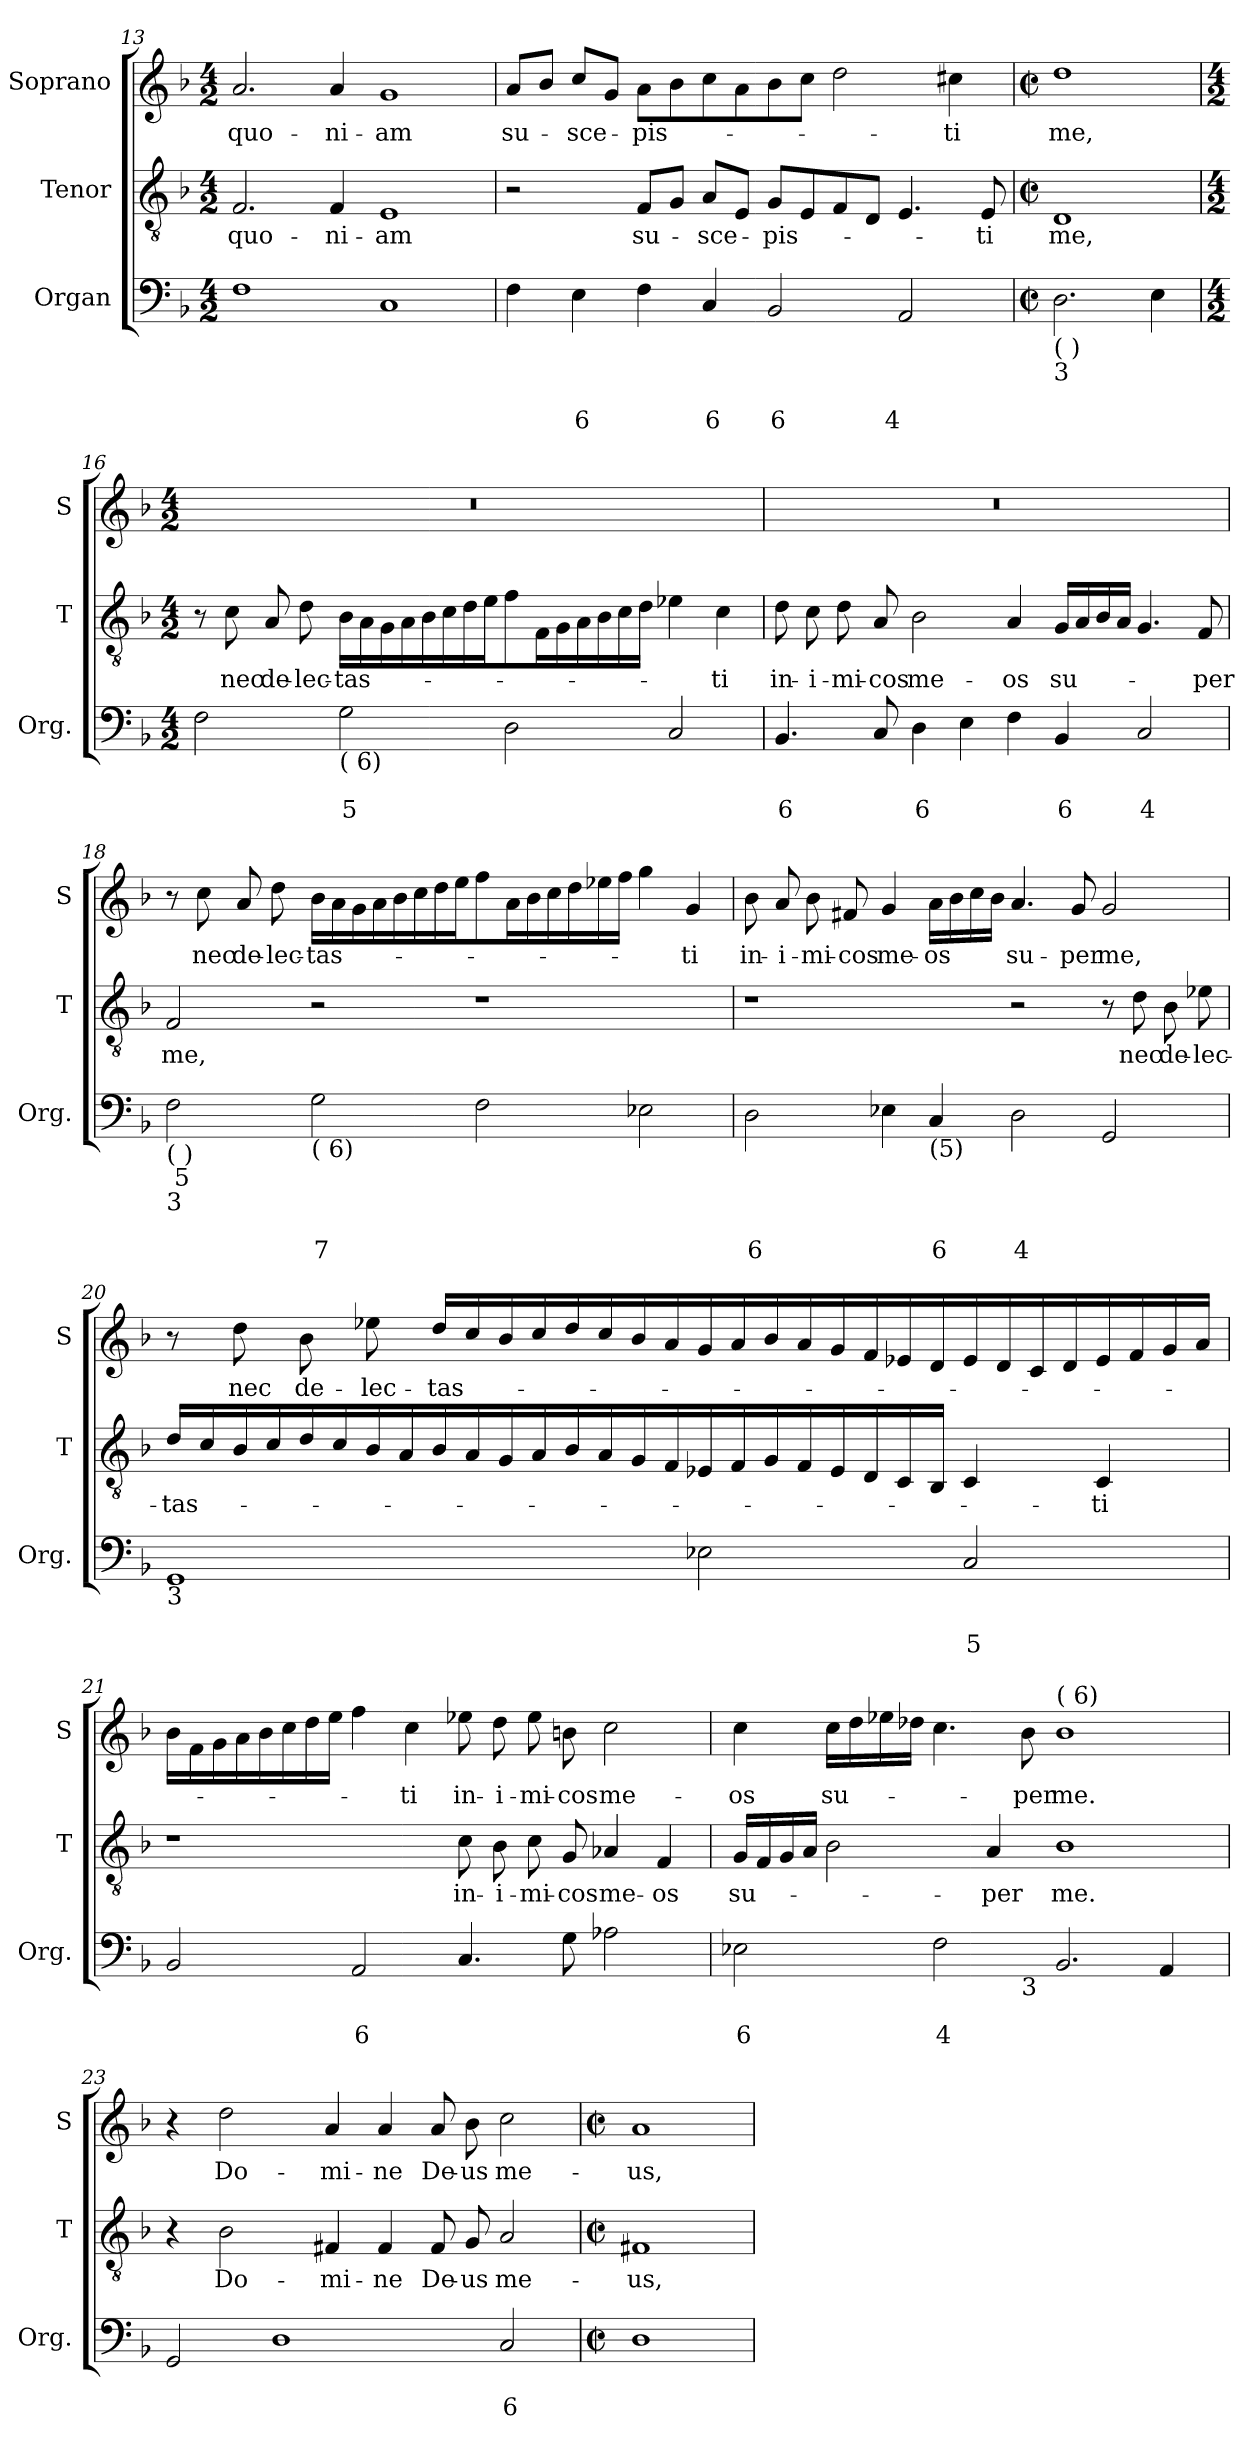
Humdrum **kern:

**kern	**text	**text	**kern	**text	**kern	**text
*part3	*part3	*part3	*part2	*part2	*part1	*part1
*staff3	*staff3	*staff3	*staff2	*staff2	*staff1	*staff1
*I"Organ	*	*	*I"Tenor	*	*I"Soprano	*
*I'Org.	*	*	*I'T	*	*I'S	*
*clefF4	*	*	*clefGv2	*	*clefG2	*
*k[b-]	*	*	*k[b-]	*	*k[b-]	*
*F:	*	*	*F:	*	*F:	*
*M4/2	*	*	*M4/2	*	*M4/2	*
=13	=13	=13	=13	=13	=13	=13
!	!	!	!	!LO:LY:b	!	!LO:LY:b
1F	.	.	2.F/	quo-	2.a/	quo-
!	!	!	!	!LO:LY:b	!	!LO:LY:b
.	.	.	4F/	-ni-	4a/	-ni-
!	!	!	!	!LO:LY:b	!	!LO:LY:b
1C	.	.	1E	-am	1g	-am
!!LO:PB:g=z
=14	=14	=14	=14	=14	=14	=14
!	!	!	!	!	!	!LO:LY:b
4F\	.	.	2r	.	8a/L	su-
.	.	.	.	.	8b-/J	.
!	!	!LO:LY:b	!	!	!	!LO:LY:b
4E\	.	6	.	.	8cc/L	-sce-
.	.	.	.	.	8g/J	.
!	!	!	!	!LO:LY:b	!	!LO:LY:b
4F\	.	.	8F/L	su-	8a\L	-pis-
.	.	.	8G/J	.	8b-\	.
!	!	!LO:LY:b	!	!LO:LY:b	!	!
4C/	.	6	8A/L	-sce-	8cc\	.
.	.	.	8E/J	.	8a\	.
!	!	!LO:LY:b	!	!LO:LY:b	!	!
2BB-/	.	6	8G/L	-pis-	8b-\	.
.	.	.	8E/	.	8cc\J	.
.	.	.	8F/	.	2dd\	.
.	.	.	8D/J	.	.	.
!	!	!LO:LY:b	!	!	!	!
2AA/	.	4	4.E/	.	.	.
!	!	!	!	!	!	!LO:LY:b
.	.	.	.	.	4cc#X\	-ti
!	!	!	!	!LO:LY:b	!	!
.	.	.	8E/	-ti	.	.
=15	=15	=15	=15	=15	=15	=15
*M2/2	*	*	*M2/2	*	*M2/2	*
*met(c|)	*	*	*met(c|)	*	*met(c|)	*
!LO:TX:b:t=( )	!	!	!	!	!	!
!LO:TX:b:t=3	!	!	!	!	!	!
!	!	!	!	!LO:LY:b	!	!LO:LY:b
2.D\	.	.	1D	me,	1dd	me,
4E\	.	.	.	.	.	.
=16	=16	=16	=16	=16	=16	=16
*M4/2	*	*	*M4/2	*	*M4/2	*
2F\	.	.	8r	.	0r	.
!	!	!	!	!LO:LY:b	!	!
.	.	.	8c\	nec	.	.
!	!	!	!	!LO:LY:b	!	!
.	.	.	8A/	de-	.	.
!	!	!	!	!LO:LY:b	!	!
.	.	.	8d\	-lec-	.	.
!LO:TX:b:t=(           6)	!	!	!	!	!	!
!	!	!LO:LY:b	!	!LO:LY:b	!	!
2G\	.	5	16B-\LL	-tas-	.	.
.	.	.	16A\	.	.	.
.	.	.	16G\	.	.	.
.	.	.	16A\	.	.	.
.	.	.	16B-\	.	.	.
.	.	.	16c\	.	.	.
.	.	.	16d\	.	.	.
.	.	.	16e\J	.	.	.
2D\	.	.	8f\	.	.	.
.	.	.	16F\L	.	.	.
.	.	.	16G\	.	.	.
.	.	.	16A\	.	.	.
.	.	.	16B-\	.	.	.
.	.	.	16c\	.	.	.
.	.	.	16d\JJ	.	.	.
2C/	.	.	4e-X\	.	.	.
!	!	!	!	!LO:LY:b	!	!
.	.	.	4c\	-ti	.	.
!!LO:LB:g=z
=17	=17	=17	=17	=17	=17	=17
!	!	!LO:LY:b	!	!LO:LY:b	!	!
4.BB-/	.	6	8d\	in-	0r	.
!	!	!	!	!LO:LY:b	!	!
.	.	.	8c\	-i-	.	.
!	!	!	!	!LO:LY:b	!	!
.	.	.	8d\	-mi-	.	.
!	!	!	!	!LO:LY:b	!	!
8C/	.	.	8A/	-cos	.	.
!	!	!LO:LY:b	!	!LO:LY:b	!	!
4D\	.	6	2B-\	me-	.	.
4E\	.	.	.	.	.	.
!	!	!	!	!LO:LY:b	!	!
4F\	.	.	4A/	-os	.	.
!	!	!LO:LY:b	!	!LO:LY:b	!	!
4BB-/	.	6	16G/LL	su-	.	.
.	.	.	16A/	.	.	.
.	.	.	16B-/	.	.	.
.	.	.	16A/JJ	.	.	.
!	!	!LO:LY:b	!	!	!	!
2C/	.	4	4.G/	.	.	.
!	!	!	!	!LO:LY:b	!	!
.	.	.	8F/	-per	.	.
=18	=18	=18	=18	=18	=18	=18
!LO:TX:b:t=( )\n 5	!	!	!	!	!	!
!LO:TX:b:t=3	!	!	!	!	!	!
!	!	!	!	!LO:LY:b	!	!
2F\	.	.	2F/	me,	8r	.
!	!	!	!	!	!	!LO:LY:b
.	.	.	.	.	8cc\	nec
!	!	!	!	!	!	!LO:LY:b
.	.	.	.	.	8a/	de-
!	!	!	!	!	!	!LO:LY:b
.	.	.	.	.	8dd\	-lec-
!LO:TX:b:t=(            6)	!	!	!	!	!	!
!	!	!LO:LY:b	!	!	!	!LO:LY:b
2G\	.	7	2r	.	16b-\LL	-tas-
.	.	.	.	.	16a\	.
.	.	.	.	.	16g\	.
.	.	.	.	.	16a\	.
.	.	.	.	.	16b-\	.
.	.	.	.	.	16cc\	.
.	.	.	.	.	16dd\	.
.	.	.	.	.	16ee\J	.
2F\	.	.	1r	.	8ff\	.
.	.	.	.	.	16a\L	.
.	.	.	.	.	16b-\	.
.	.	.	.	.	16cc\	.
.	.	.	.	.	16dd\	.
.	.	.	.	.	16ee-X\	.
.	.	.	.	.	16ff\JJ	.
2E-X\	.	.	.	.	4gg\	.
!	!	!	!	!	!	!LO:LY:b
.	.	.	.	.	4g/	-ti
!!LO:LB:g=z
=19	=19	=19	=19	=19	=19	=19
!	!	!LO:LY:b	!	!	!	!LO:LY:b
2D\	.	6	1r	.	8b-\	in-
!	!	!	!	!	!	!LO:LY:b
.	.	.	.	.	8a/	-i-
!	!	!	!	!	!	!LO:LY:b
.	.	.	.	.	8b-\	-mi-
!	!	!	!	!	!	!LO:LY:b
.	.	.	.	.	8f#X/	-cos
!	!	!	!	!	!	!LO:LY:b
4E-X\	.	.	.	.	4g/	me-
!LO:TX:b:t=(5)	!	!	!	!	!	!
!	!	!LO:LY:b	!	!	!	!LO:LY:b
4C/	.	6	.	.	16a\LL	-os
.	.	.	.	.	16b-\	.
.	.	.	.	.	16cc\	.
.	.	.	.	.	16b-\JJ	.
!	!	!LO:LY:b	!	!	!	!LO:LY:b
2D\	.	4	2r	.	4.a/	su-
!	!	!	!	!	!	!LO:LY:b
.	.	.	.	.	8g/	-per
!	!	!	!	!	!	!LO:LY:b
2GG/	.	.	8r	.	2g/	me,
!	!	!	!	!LO:LY:b	!	!
.	.	.	8d\	nec	.	.
!	!	!	!	!LO:LY:b	!	!
.	.	.	8B-\	de-	.	.
!	!	!	!	!LO:LY:b	!	!
.	.	.	8e-X\	-lec-	.	.
=20	=20	=20	=20	=20	=20	=20
!LO:TX:b:t=3	!	!	!	!	!	!
!	!	!	!	!LO:LY:b	!	!
1GG	.	.	16d/LL	-tas-	8r	.
.	.	.	16c/	.	.	.
!	!	!	!	!	!	!LO:LY:b
.	.	.	16B-/	.	8dd\	nec
.	.	.	16c/	.	.	.
!	!	!	!	!	!	!LO:LY:b
.	.	.	16d/	.	8b-\	de-
.	.	.	16c/	.	.	.
!	!	!	!	!	!	!LO:LY:b
.	.	.	16B-/	.	8ee-X\	-lec-
.	.	.	16A/	.	.	.
!	!	!	!	!	!	!LO:LY:b
.	.	.	16B-/	.	16dd/LL	-tas-
.	.	.	16A/	.	16cc/	.
.	.	.	16G/	.	16b-/	.
.	.	.	16A/	.	16cc/	.
.	.	.	16B-/	.	16dd/	.
.	.	.	16A/	.	16cc/	.
.	.	.	16G/	.	16b-/	.
.	.	.	16F/	.	16a/	.
2E-X\	.	.	16E-X/	.	16g/	.
.	.	.	16F/	.	16a/	.
.	.	.	16G/	.	16b-/	.
.	.	.	16F/	.	16a/	.
.	.	.	16E-/	.	16g/	.
.	.	.	16D/	.	16f/	.
.	.	.	16C/	.	16e-X/	.
.	.	.	16BB-/JJ	.	16d/	.
!	!	!LO:LY:b	!	!	!	!
2C/	.	5	4C/	.	16e-/	.
.	.	.	.	.	16d/	.
.	.	.	.	.	16c/	.
.	.	.	.	.	16d/	.
!	!	!	!	!LO:LY:b	!	!
.	.	.	4C/	-ti	16e-/	.
.	.	.	.	.	16f/	.
.	.	.	.	.	16g/	.
.	.	.	.	.	16a/JJ	.
!!LO:LB:g=z
=21	=21	=21	=21	=21	=21	=21
2BB-/	.	.	1r	.	16b-\LL	.
.	.	.	.	.	16f\	.
.	.	.	.	.	16g\	.
.	.	.	.	.	16a\	.
.	.	.	.	.	16b-\	.
.	.	.	.	.	16cc\	.
.	.	.	.	.	16dd\	.
.	.	.	.	.	16ee\JJ	.
!	!	!LO:LY:b	!	!	!	!
2AA/	.	6	.	.	4ff\	.
!	!	!	!	!	!	!LO:LY:b
.	.	.	.	.	4cc\	-ti
!	!	!	!	!LO:LY:b	!	!LO:LY:b
4.C/	.	.	8c\	in-	8ee-X\	in-
!	!	!	!	!LO:LY:b	!	!LO:LY:b
.	.	.	8B-\	-i-	8dd\	-i-
!	!	!	!	!LO:LY:b	!	!LO:LY:b
.	.	.	8c\	-mi-	8ee-\	-mi-
!	!	!	!	!LO:LY:b	!	!LO:LY:b
8G\	.	.	8G/	-cos	8bn\	-cos
!	!	!	!	!LO:LY:b	!	!LO:LY:b
2A-X\	.	.	4A-X/	me-	2cc\	me-
!	!	!	!	!LO:LY:b	!	!
.	.	.	4F/	-os	.	.
=22	=22	=22	=22	=22	=22	=22
!	!	!LO:LY:b	!	!LO:LY:b	!	!LO:LY:b
*^	*	*	*	*	*	*
2E-X\	2..ryy	.	6	16G/LL	su-	4cc\	-os
.	.	.	.	16F/	.	.	.
.	.	.	.	16G/	.	.	.
.	.	.	.	16A/JJ	.	.	.
!	!	!	!	!	!	!	!LO:LY:b
.	.	.	.	2B-\	.	16cc\LL	su-
.	.	.	.	.	.	16dd\	.
.	.	.	.	.	.	16ee-X\	.
.	.	.	.	.	.	16dd-X\JJ	.
!	!	!	!LO:LY:b	!	!	!	!
2F\	.	.	4	.	.	4.cc\	.
!	!	!	!	!	!LO:LY:b	!	!
.	.	.	.	4A/	-per	.	.
!	!LO:TX:b:t=3	!	!	!	!	!	!
!	!	!	!	!	!	!	!LO:LY:b
.	1ryy	.	.	.	.	8b-\	-per
!	!	!	!	!	!	!LO:TX:a:t=(          6)	!
!	!	!	!	!	!LO:LY:b	!	!LO:LY:b
2.BB-/	.	.	.	1B-	me.	1b-	me.
4AA/	.	.	.	.	.	.	.
.	8ryy	.	.	.	.	.	.
*v	*v	*	*	*	*	*	*
!!LO:LB:g=z
=23	=23	=23	=23	=23	=23	=23
2GG/	.	.	4r	.	4r	.
!	!	!	!	!LO:LY:b	!	!LO:LY:b
.	.	.	2B-\	Do-	2dd\	Do-
1D	.	.	.	.	.	.
!	!	!	!	!LO:LY:b	!	!LO:LY:b
.	.	.	4F#X/	-mi-	4a/	-mi-
!	!	!	!	!LO:LY:b	!	!LO:LY:b
.	.	.	4F#/	-ne	4a/	-ne
!	!	!	!	!LO:LY:b	!	!LO:LY:b
.	.	.	8F#/	De-	8a/	De-
!	!	!	!	!LO:LY:b	!	!LO:LY:b
.	.	.	8G/	-us	8b-\	-us
!	!	!LO:LY:b	!	!LO:LY:b	!	!LO:LY:b
2C/	.	6	2A/	me-	2cc\	me-
=24	=24	=24	=24	=24	=24	=24
*M2/2	*	*	*M2/2	*	*M2/2	*
*met(c|)	*	*	*met(c|)	*	*met(c|)	*
!	!	!	!	!LO:LY:b	!	!LO:LY:b
1D	.	.	1F#X	-us,	1a	-us,
=	=	=	=	=	=	=
*-	*-	*-	*-	*-	*-	*-
